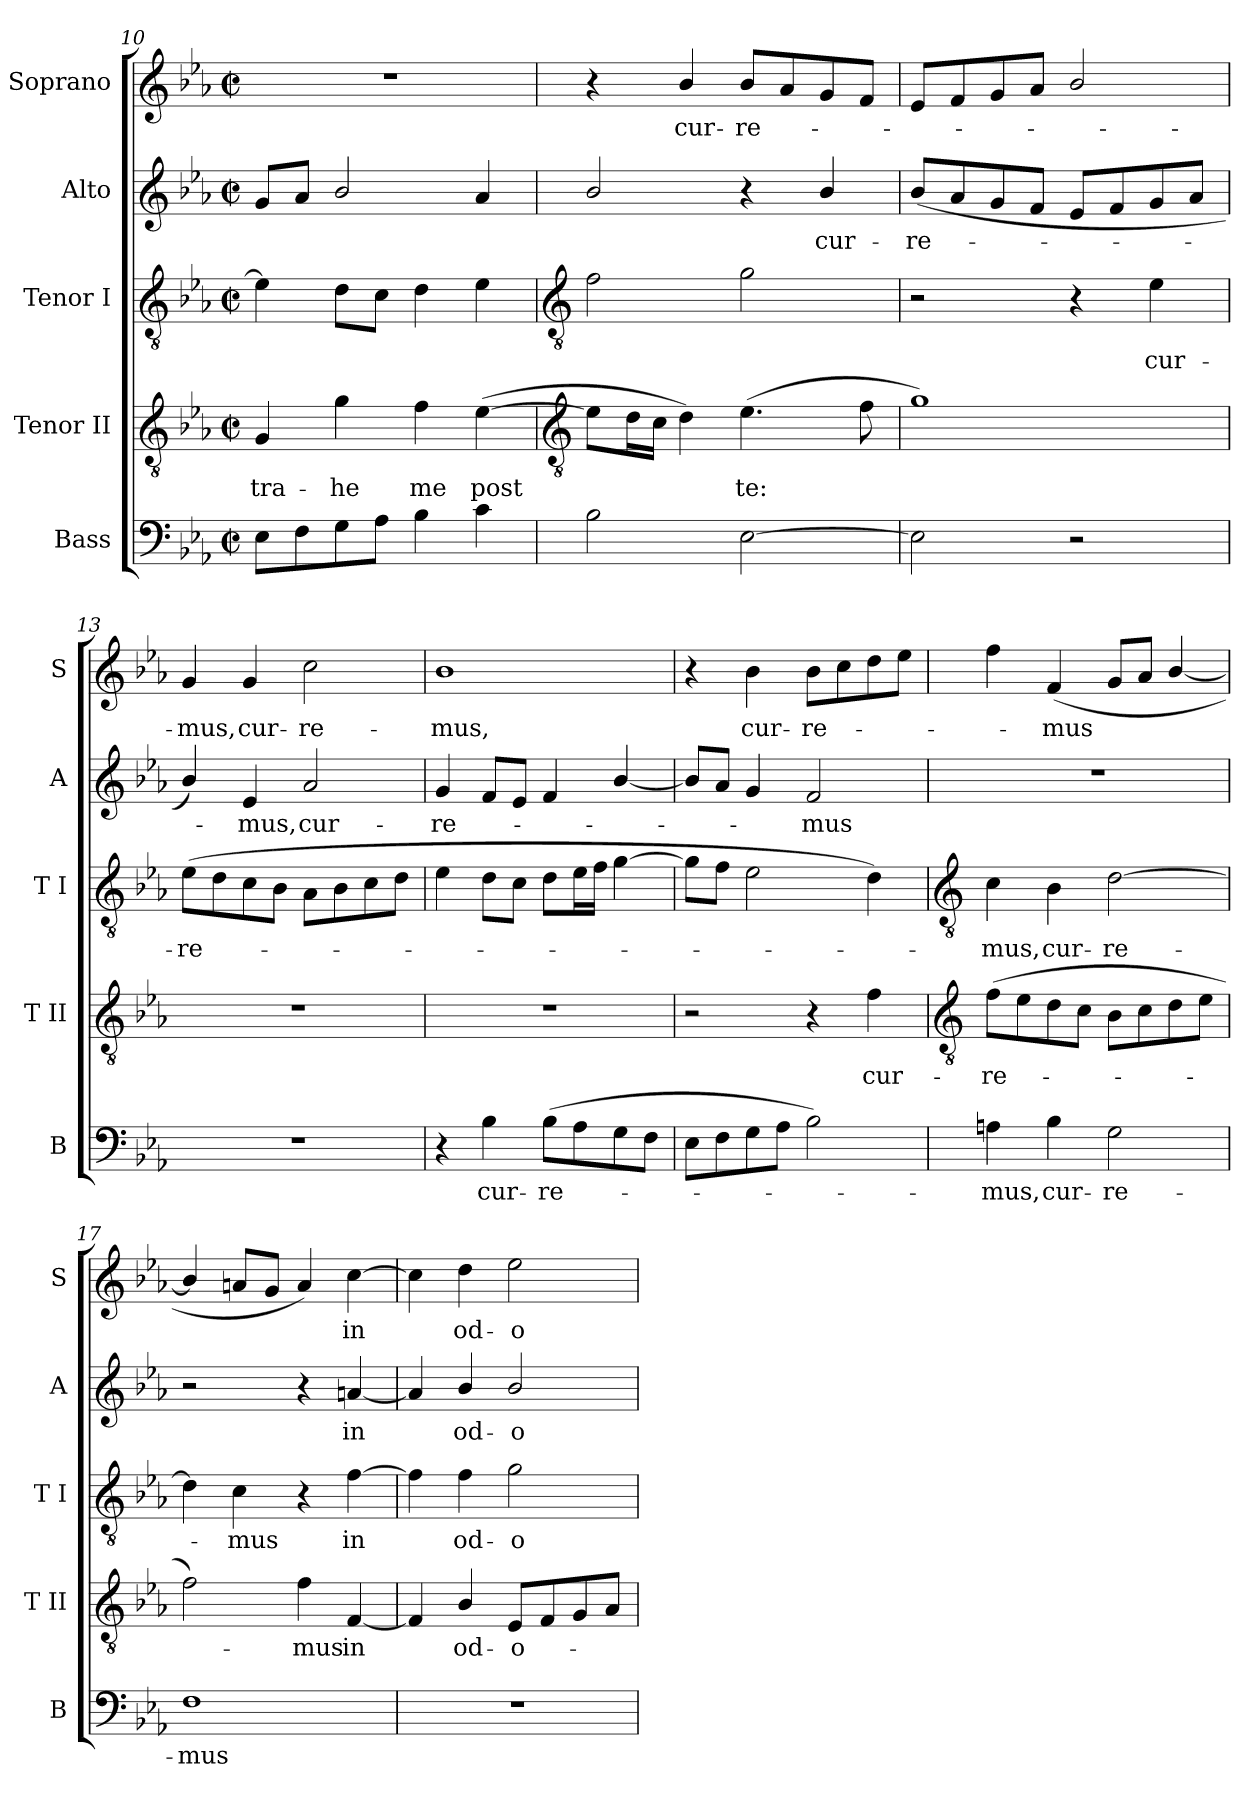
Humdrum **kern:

**kern	**text	**kern	**text	**kern	**text	**kern	**text	**kern	**text
*part5	*part5	*part4	*part4	*part3	*part3	*part2	*part2	*part1	*part1
*staff5	*staff5	*staff4	*staff4	*staff3	*staff3	*staff2	*staff2	*staff1	*staff1
*I"Bass	*	*I"Tenor II	*	*I"Tenor I	*	*I"Alto	*	*I"Soprano	*
*I'B	*	*I'T II	*	*I'T I	*	*I'A	*	*I'S	*
*clefF4	*	*clefGv2	*	*clefGv2	*	*clefG2	*	*clefG2	*
*k[b-e-a-]	*	*k[b-e-a-]	*	*k[b-e-a-]	*	*k[b-e-a-]	*	*k[b-e-a-]	*
*E-:	*	*E-:	*	*E-:	*	*E-:	*	*E-:	*
*M2/2	*	*M2/2	*	*M2/2	*	*M2/2	*	*M2/2	*
*met(c|)	*	*met(c|)	*	*met(c|)	*	*met(c|)	*	*met(c|)	*
=10	=10	=10	=10	=10	=10	=10	=10	=10	=10
!	!	!	!LO:LY:b	!	!	!	!	!	!
8E-L	.	4G	tra-	4e-]	.	8gL	.	1r	.
8F	.	.	.	.	.	8a-J	.	.	.
!	!	!	!LO:LY:b	!	!	!	!	!	!
8G	.	4g	-he	8dL	.	2b-/	.	.	.
8A-J	.	.	.	8cJ	.	.	.	.	.
!	!	!	!LO:LY:b	!	!	!	!	!	!
4B-	.	4f	me	4d	.	.	.	.	.
!	!	!	!LO:LY:b	!	!	!	!	!	!
4c	.	(>[4e-	post	4e-	.	4a-	.	.	.
!!LO:LB:g=z
=11	=11	=11	=11	=11	=11	=11	=11	=11	=11
*	*	*clefGv2	*	*clefGv2	*	*	*	*	*
2B-	.	8e-L]	.	2f	.	2b-/	.	4r	.
.	.	16dL	.	.	.	.	.	.	.
.	.	16cJJ	.	.	.	.	.	.	.
!	!	!	!	!	!	!	!	!	!LO:LY:b
.	.	4d)	.	.	.	.	.	4b-/	cur-
!	!	!	!LO:LY:b	!	!	!	!	!	!LO:LY:b
[2E-	.	(>4.e-	te:	2g	.	4r	.	8b-L	-re-
.	.	.	.	.	.	.	.	8a-	.
!	!	!	!	!	!	!	!LO:LY:b	!	!
.	.	.	.	.	.	4b-/	cur-	8g	.
.	.	8f	.	.	.	.	.	8fJ	.
=12	=12	=12	=12	=12	=12	=12	=12	=12	=12
!	!	!	!	!	!	!	!LO:LY:b	!	!
2E-]	.	1g)	.	2r	.	(<8b-L	-re-	8e-L	.
.	.	.	.	.	.	8a-	.	8f	.
.	.	.	.	.	.	8g	.	8g	.
.	.	.	.	.	.	8fJ	.	8a-J	.
2r	.	.	.	4r	.	8e-L	.	2b-/	.
.	.	.	.	.	.	8f	.	.	.
!	!	!	!	!	!LO:LY:b	!	!	!	!
.	.	.	.	4e-	cur-	8g	.	.	.
.	.	.	.	.	.	8a-J	.	.	.
=13	=13	=13	=13	=13	=13	=13	=13	=13	=13
!	!	!	!	!	!LO:LY:b	!	!	!	!LO:LY:b
1r	.	1r	.	(>8e-L	-re-	4b-/)	.	4g	mus,
.	.	.	.	8d	.	.	.	.	.
!	!	!	!	!	!	!	!LO:LY:b	!	!LO:LY:b
.	.	.	.	8c	.	4e-	mus,	4g	cur-
.	.	.	.	8B-J	.	.	.	.	.
!	!	!	!	!	!	!	!LO:LY:b	!	!LO:LY:b
.	.	.	.	8A-L	.	2a-	cur-	2cc	-re-
.	.	.	.	8B-	.	.	.	.	.
.	.	.	.	8c	.	.	.	.	.
.	.	.	.	8dJ	.	.	.	.	.
=14	=14	=14	=14	=14	=14	=14	=14	=14	=14
!	!	!	!	!	!	!	!LO:LY:b	!	!LO:LY:b
4r	.	1r	.	4e-	.	4g	-re-	1b-	-mus,
!	!LO:LY:b	!	!	!	!	!	!	!	!
4B-	cur-	.	.	8dL	.	8fL	.	.	.
.	.	.	.	8cJ	.	8e-J	.	.	.
!	!LO:LY:b	!	!	!	!	!	!	!	!
(>8B-L	-re-	.	.	8dL	.	4f	.	.	.
8A-	.	.	.	16e-L	.	.	.	.	.
.	.	.	.	16fJJ	.	.	.	.	.
8G	.	.	.	[4g	.	[4b-/	.	.	.
8FJ	.	.	.	.	.	.	.	.	.
=15	=15	=15	=15	=15	=15	=15	=15	=15	=15
8E-L	.	2r	.	8gL]	.	8b-L]	.	4r	.
8F	.	.	.	8fJ	.	8a-J	.	.	.
!	!	!	!	!	!	!	!	!	!LO:LY:b
8G	.	.	.	2e-	.	4g	.	4b-	cur-
8A-J	.	.	.	.	.	.	.	.	.
!	!	!	!	!	!	!	!LO:LY:b	!	!LO:LY:b
2B-)	.	4r	.	.	.	2f	mus	8b-L	-re-
.	.	.	.	.	.	.	.	8cc	.
!	!	!	!LO:LY:b	!	!	!	!	!	!
.	.	4f	cur-	4d)	.	.	.	8dd	.
.	.	.	.	.	.	.	.	8ee-J	.
!!LO:LB:g=z
=16	=16	=16	=16	=16	=16	=16	=16	=16	=16
*	*	*clefGv2	*	*clefGv2	*	*	*	*	*
!	!LO:LY:b	!	!LO:LY:b	!	!LO:LY:b	!	!	!	!
4An	mus,	(>8fL	-re-	4c	mus,	1r	.	4ff	.
.	.	8e-	.	.	.	.	.	.	.
!	!LO:LY:b	!	!	!	!LO:LY:b	!	!	!	!LO:LY:b
4B-	cur-	8d	.	4B-	cur-	.	.	(<4f	mus
.	.	8cJ	.	.	.	.	.	.	.
!	!LO:LY:b	!	!	!	!LO:LY:b	!	!	!	!
2G	-re-	8B-L	.	[2d	-re-	.	.	8gL	.
.	.	8c	.	.	.	.	.	8a-J	.
.	.	8d	.	.	.	.	.	[4b-/	.
.	.	8e-J	.	.	.	.	.	.	.
=17	=17	=17	=17	=17	=17	=17	=17	=17	=17
!	!LO:LY:b	!	!	!	!	!	!	!	!
1F	-mus	2f)	.	4d]	.	2r	.	4b-/]	.
!	!	!	!	!	!LO:LY:b	!	!	!	!
.	.	.	.	4c	mus	.	.	8anL	.
.	.	.	.	.	.	.	.	8gJ	.
!	!	!	!LO:LY:b	!	!	!	!	!	!
.	.	4f	mus	4r	.	4r	.	4a)	.
!	!	!	!LO:LY:b	!	!LO:LY:b	!	!LO:LY:b	!	!LO:LY:b
.	.	[4F	in	[4f	in	[4an	in	[4cc	in
=18	=18	=18	=18	=18	=18	=18	=18	=18	=18
1r	.	4F]	.	4f]	.	4a]	.	4cc]	.
!	!	!	!LO:LY:b	!	!LO:LY:b	!	!LO:LY:b	!	!LO:LY:b
.	.	4B-/	od-	4f	od-	4b-/	od-	4dd	od-
!	!	!	!LO:LY:b	!	!LO:LY:b	!	!LO:LY:b	!	!LO:LY:b
.	.	8E-L	-o-	2g	-o-	2b-/	-o-	2ee-	-o-
.	.	8F	.	.	.	.	.	.	.
.	.	8G	.	.	.	.	.	.	.
.	.	8A-J	.	.	.	.	.	.	.
=	=	=	=	=	=	=	=	=	=
*-	*-	*-	*-	*-	*-	*-	*-	*-	*-
